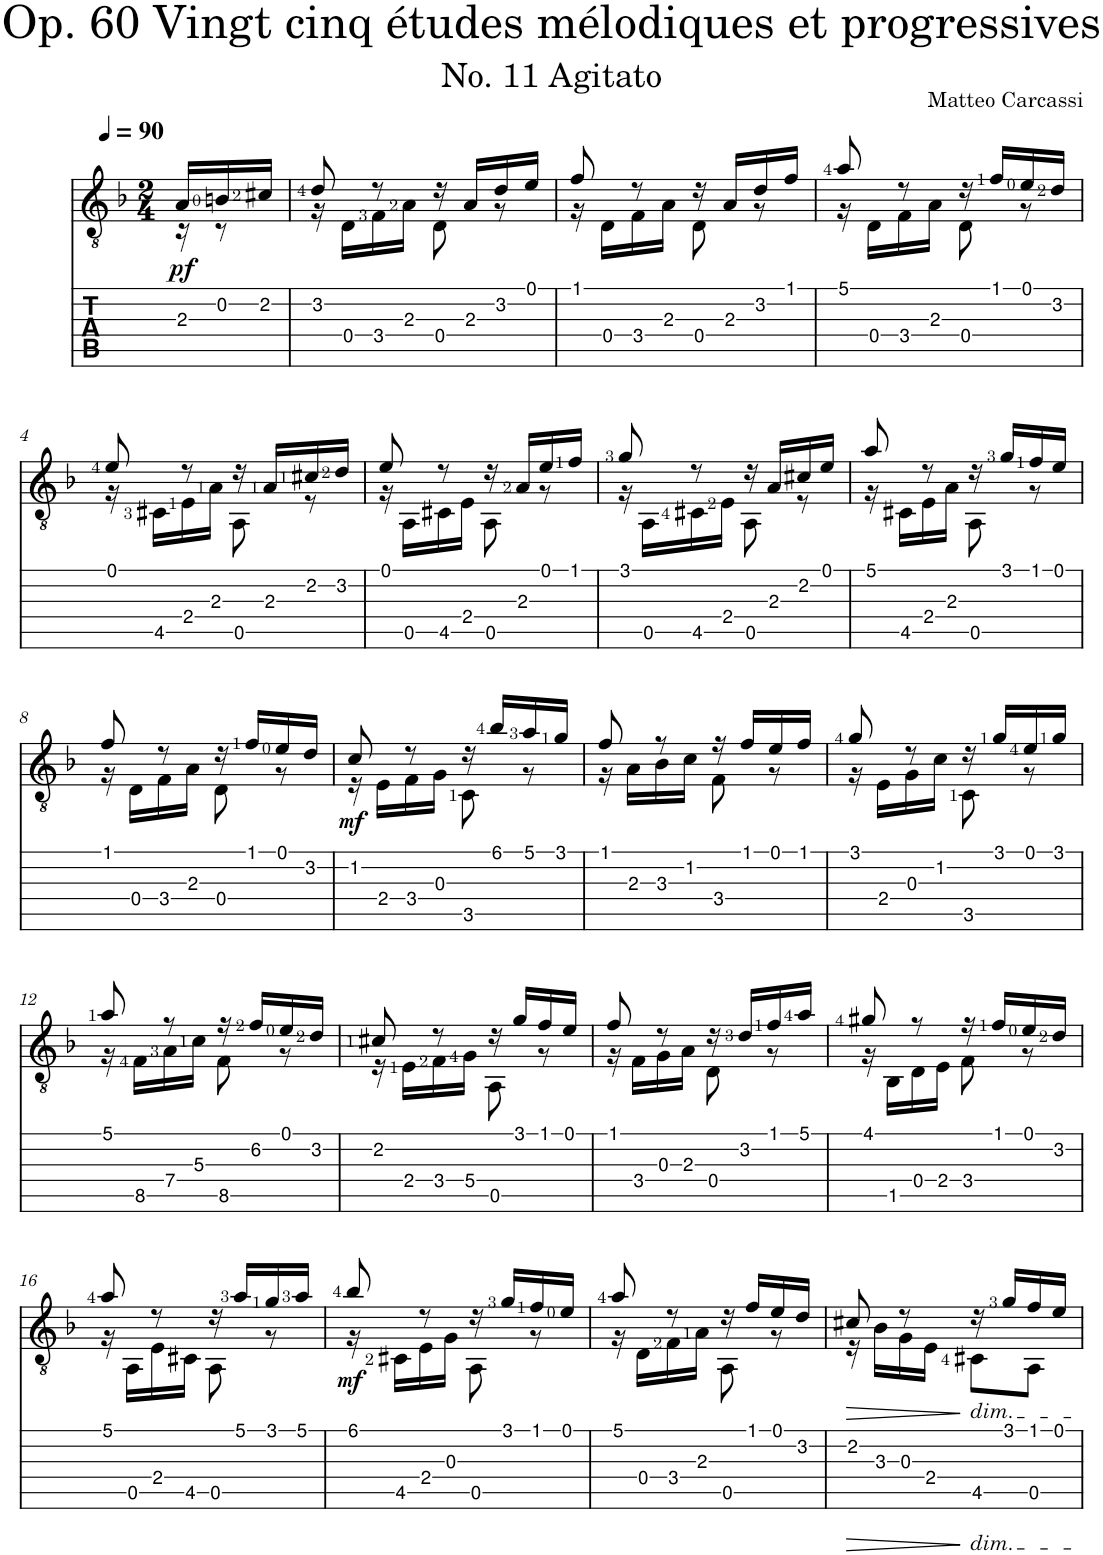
**kern	**kern	**dynam
*part1	*part1	*part1
*staff2	*staff1	*staff1/2
*I"Classical Guitar	*	*
*I'Guit.	*	*
*stria6	*	*
*	*clefGv2	*
*k[b-]	*k[b-]	*
*d:	*d:	*
*M2/4	*M2/4	*
*MM90	*MM90	*
=	=	=
*^	*^	*
!	!	!	!	!LO:DY:b
16ALL	16r	16A/LL	16r	other-dynamics
16Bn	8r	16Bn/	8r	.
16c#XJJ	.	16c#X/JJ	.	.
=1	=1	=1	=1	=1
8d	16r	8d/	16r	.
.	16DLL	.	16D\LL	.
8r	16F	8r	16F\	.
.	16AJJ	.	16A\JJ	.
16r	8D	16r	8D\	.
16ALL	.	16A/LL	.	.
16d	8r	16d/	8r	.
16eJJ	.	16e/JJ	.	.
=2	=2	=2	=2	=2
8f	16r	8f/	16r	.
.	16DLL	.	16D\LL	.
8r	16F	8r	16F\	.
.	16AJJ	.	16A\JJ	.
16r	8D	16r	8D\	.
16ALL	.	16A/LL	.	.
16d	8r	16d/	8r	.
16fJJ	.	16f/JJ	.	.
=3	=3	=3	=3	=3
8a	16r	8a/	16r	.
.	16DLL	.	16D\LL	.
8r	16F	8r	16F\	.
.	16AJJ	.	16A\JJ	.
16r	8D	16r	8D\	.
16fLL	.	16f/LL	.	.
16e	8r	16e/	8r	.
16dJJ	.	16d/JJ	.	.
!!LO:LB:g=z	!!
=4	=4	=4	=4	=4
8e	16r	8e/	16r	.
.	16C#XLL	.	16C#X\LL	.
8r	16E	8r	16E\	.
.	16AJJ	.	16A\JJ	.
16r	8AA	16r	8AA\	.
16ALL	.	16A/LL	.	.
16c#X	8r	16c#X/	8r	.
16dJJ	.	16d/JJ	.	.
=5	=5	=5	=5	=5
8e	16r	8e/	16r	.
.	16AALL	.	16AA\LL	.
8r	16C#X	8r	16C#X\	.
.	16EJJ	.	16E\JJ	.
16r	8AA	16r	8AA\	.
16ALL	.	16A/LL	.	.
16e	8r	16e/	8r	.
16fJJ	.	16f/JJ	.	.
=6	=6	=6	=6	=6
8g	16r	8g/	16r	.
.	16AALL	.	16AA\LL	.
8r	16C#X	8r	16C#X\	.
.	16EJJ	.	16E\JJ	.
16r	8AA	16r	8AA\	.
16ALL	.	16A/LL	.	.
16c#X	8r	16c#X/	8r	.
16eJJ	.	16e/JJ	.	.
=7	=7	=7	=7	=7
8a	16r	8a/	16r	.
.	16C#XLL	.	16C#X\LL	.
8r	16E	8r	16E\	.
.	16AJJ	.	16A\JJ	.
16r	8AA	16r	8AA\	.
16gLL	.	16g/LL	.	.
16f	8r	16f/	8r	.
16eJJ	.	16e/JJ	.	.
!!LO:LB:g=z	!!
=8	=8	=8	=8	=8
8f	16r	8f/	16r	.
.	16DLL	.	16D\LL	.
8r	16F	8r	16F\	.
.	16AJJ	.	16A\JJ	.
16r	8D	16r	8D\	.
16fLL	.	16f/LL	.	.
16e	8r	16e/	8r	.
16dJJ	.	16d/JJ	.	.
=9	=9	=9	=9	=9
!	!	!	!	!LO:DY:b
8c	16r	8c/	16r	mf
.	16ELL	.	16E\LL	.
8r	16F	8r	16F\	.
.	16GJJ	.	16G\JJ	.
16r	8C	16r	8C\	.
16b-LL	.	16b-/LL	.	.
16a	8r	16a/	8r	.
16gJJ	.	16g/JJ	.	.
=10	=10	=10	=10	=10
8f	16r	8f/	16r	.
.	16ALL	.	16A\LL	.
8r	16B-	8r	16B-\	.
.	16cJJ	.	16c\JJ	.
16r	8F	16r	8F\	.
16fLL	.	16f/LL	.	.
16e	8r	16e/	8r	.
16fJJ	.	16f/JJ	.	.
=11	=11	=11	=11	=11
8g	16r	8g/	16r	.
.	16ELL	.	16E\LL	.
8r	16G	8r	16G\	.
.	16cJJ	.	16c\JJ	.
16r	8C	16r	8C\	.
16gLL	.	16g/LL	.	.
16e	8r	16e/	8r	.
16gJJ	.	16g/JJ	.	.
!!LO:LB:g=z	!!
=12	=12	=12	=12	=12
8a	16r	8a/	16r	.
.	16FLL	.	16F\LL	.
8r	16A	8r	16A\	.
.	16cJJ	.	16c\JJ	.
16r	8F	16r	8F\	.
16fLL	.	16f/LL	.	.
16e	8r	16e/	8r	.
16dJJ	.	16d/JJ	.	.
=13	=13	=13	=13	=13
8c#X	16r	8c#X/	16r	.
.	16ELL	.	16E\LL	.
8r	16F	8r	16F\	.
.	16GJJ	.	16G\JJ	.
16r	8AA	16r	8AA\	.
16gLL	.	16g/LL	.	.
16f	8r	16f/	8r	.
16eJJ	.	16e/JJ	.	.
=14	=14	=14	=14	=14
8f	16r	8f/	16r	.
.	16FLL	.	16F\LL	.
8r	16G	8r	16G\	.
.	16AJJ	.	16A\JJ	.
16r	8D	16r	8D\	.
16dLL	.	16d/LL	.	.
16f	8r	16f/	8r	.
16aJJ	.	16a/JJ	.	.
=15	=15	=15	=15	=15
8g#X	16r	8g#X/	16r	.
.	16BB-LL	.	16BB-\LL	.
8r	16D	8r	16D\	.
.	16EJJ	.	16E\JJ	.
16r	8F	16r	8F\	.
16fLL	.	16f/LL	.	.
16e	8r	16e/	8r	.
16dJJ	.	16d/JJ	.	.
!!LO:LB:g=z	!!
=16	=16	=16	=16	=16
8a	16r	8a/	16r	.
.	16AALL	.	16AA\LL	.
8r	16E	8r	16E\	.
.	16C#XJJ	.	16C#X\JJ	.
16r	8AA	16r	8AA\	.
16aLL	.	16a/LL	.	.
16g	8r	16g/	8r	.
16aJJ	.	16a/JJ	.	.
=17	=17	=17	=17	=17
!	!	!	!	!LO:DY:b
8b-	16r	8b-/	16r	mf
.	16C#XLL	.	16C#X\LL	.
8r	16E	8r	16E\	.
.	16GJJ	.	16G\JJ	.
16r	8AA	16r	8AA\	.
16gLL	.	16g/LL	.	.
16f	8r	16f/	8r	.
16eJJ	.	16e/JJ	.	.
=18	=18	=18	=18	=18
8a	16r	8a/	16r	.
.	16DLL	.	16D\LL	.
8r	16F	8r	16F\	.
.	16AJJ	.	16A\JJ	.
16r	8AA	16r	8AA\	.
16fLL	.	16f/LL	.	.
16e	8r	16e/	8r	.
16dJJ	.	16d/JJ	.	.
=19	=19	=19	=19	=19
!	!	!	!	!LO:HP:b
8c#X	16r	8c#X/	16r	>
.	16B-LL	.	16B-\LL	.
8r	16G	8r	16G\	.
.	16EJJ	.	16E\JJ	.
!	!	!LO:TX:b:i:t=dim.	!	!
!LO:TX:b:i:t=dim.	!	!	!	!
16r	8C#XL	16r	8C#X\L	]
16gLL	.	16g/LL	.	.
16f	8AAJ	16f/	8AA\J	.
16eJJ	.	16e/JJ	.	.
*v	*v	*	*	*
*	*v	*v	*
=	=	=
*-	*-	*-
